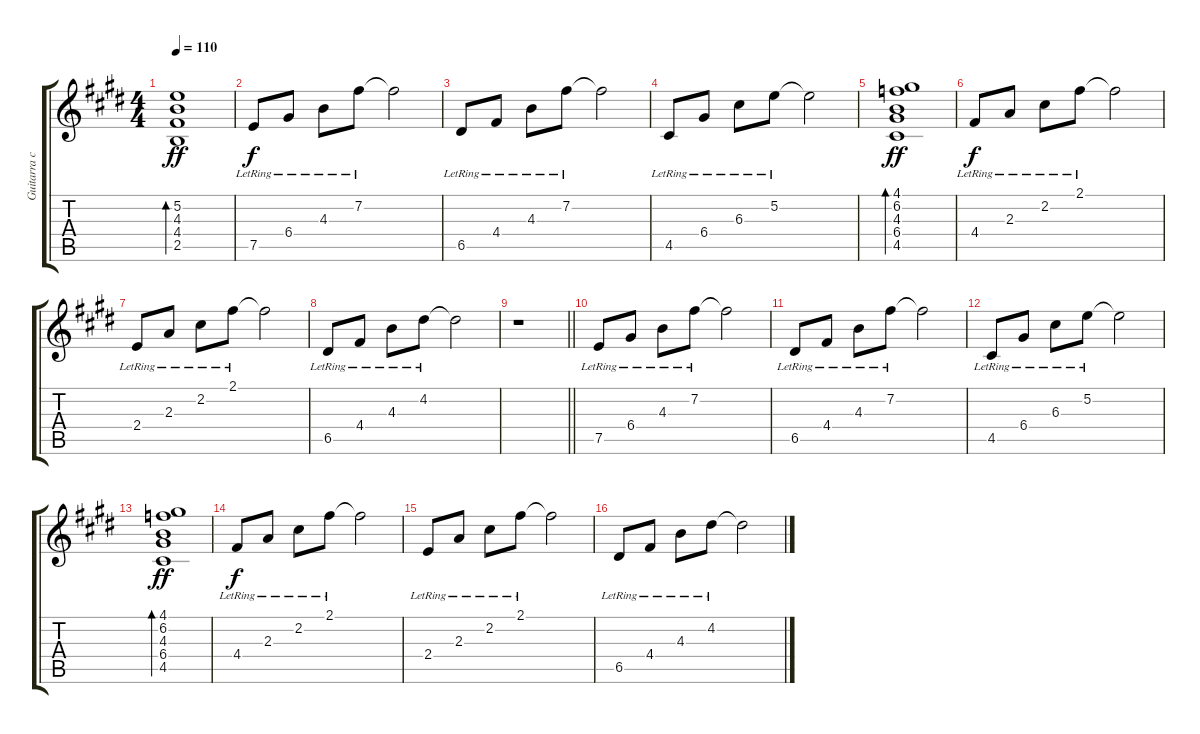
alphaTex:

\track ("Guitarra clean" "Guitarra c") {instrument electricguitarclean}
\staff {score tabs}
\tuning (E4 B3 G3 D3 A2 E2) {hide}
\ts (4 4)
\section ("" "")
\tempo 110
\clef g2
\ks e
(5.2 4.3 4.4 2.5).1{bd 120 dy ff} |
7.5{lr}.8{dy f instrument electricguitarclean} 6.4{lr}.8 4.3{lr}.8 7.2{lr}.8 7.2{t}.2 |
6.5{lr}.8 4.4{lr}.8 4.3{lr}.8 7.2{lr}.8 7.2{t}.2 |
4.5{lr}.8 6.4{lr}.8 6.3{lr}.8 5.2{lr}.8 5.2{t}.2 |
(4.1 6.2 4.3 6.4 4.5).1{bd 120 dy ff} |
4.4{lr}.8{dy f} 2.3{lr}.8 2.2{lr}.8 2.1{lr}.8 2.1{t}.2 |
2.4{lr}.8 2.3{lr}.8 2.2{lr}.8 2.1{lr}.8 2.1{t}.2 |
6.5{lr}.8 4.4{lr}.8 4.3{lr}.8 4.2{lr}.8 4.2{t}.2 |
\barLineRight lightlight
r.1 |
\section ("" "")
7.5{lr}.8 6.4{lr}.8 4.3{lr}.8 7.2{lr}.8 7.2{t}.2 |
6.5{lr}.8 4.4{lr}.8 4.3{lr}.8 7.2{lr}.8 7.2{t}.2 |
4.5{lr}.8 6.4{lr}.8 6.3{lr}.8 5.2{lr}.8 5.2{t}.2 |
(4.1 6.2 4.3 6.4 4.5).1{bd 120 dy ff} |
4.4{lr}.8{dy f} 2.3{lr}.8 2.2{lr}.8 2.1{lr}.8 2.1{t}.2 |
2.4{lr}.8 2.3{lr}.8 2.2{lr}.8 2.1{lr}.8 2.1{t}.2 |
6.5{lr}.8 4.4{lr}.8 4.3{lr}.8 4.2{lr}.8 4.2{t}.2
